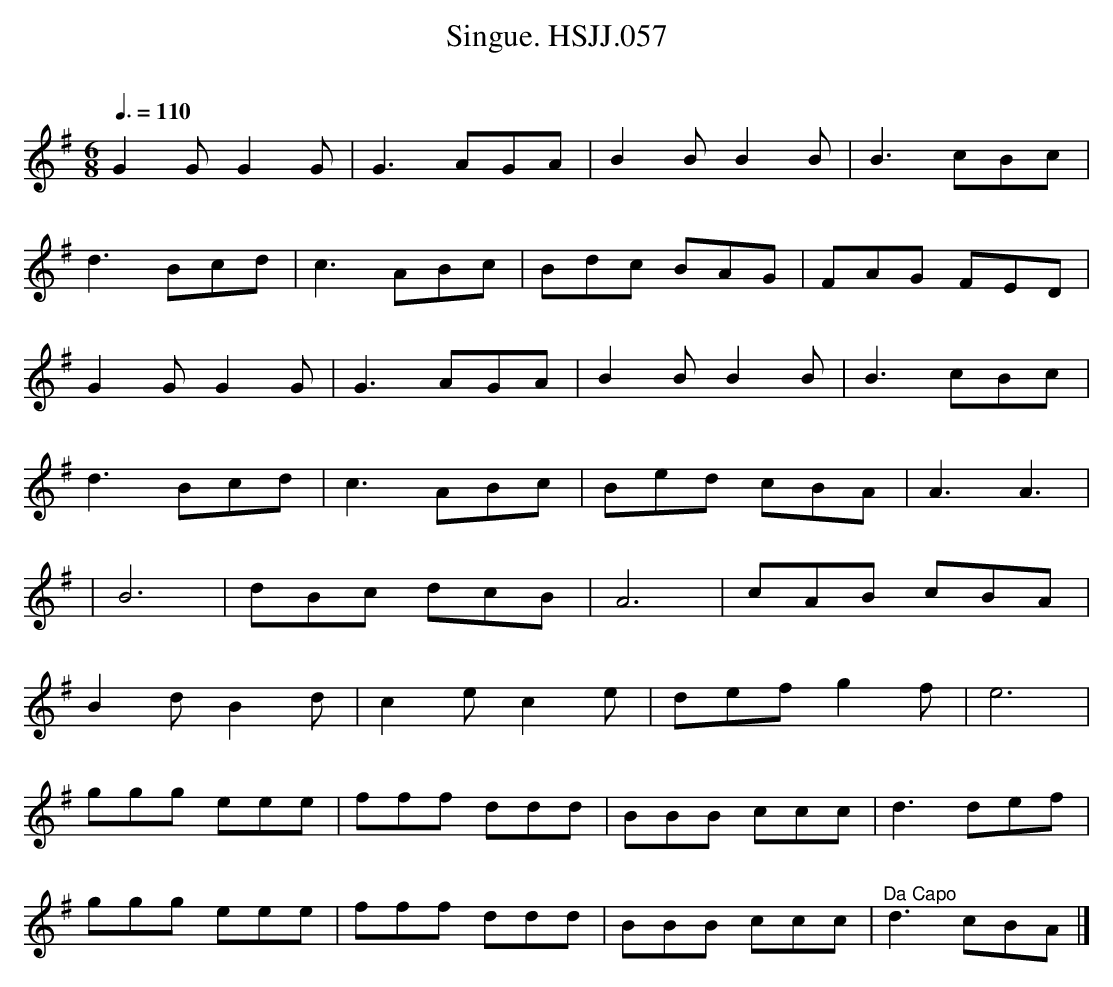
X:1
T:Singue. HSJJ.057
M:6/8
L:1/8
Q:3/8=110
O:
K:G
G2GG2G|G3AGA|B2BB2B|B3cBc|
d3Bcd|c3ABc|Bdc BAG|FAG FED|
G2GG2G|G3AGA|B2BB2B|B3cBc|
d3Bcd|c3ABc|Bed cBA|A3A3|
|B6|dBc dcB|A6|cAB cBA|
B2dB2d|c2ec2e|def g2f|e6|
ggg eee|fff ddd|BBB ccc|d3def|
ggg eee|fff ddd|BBB ccc|"^Da Capo"d3cBA|]
